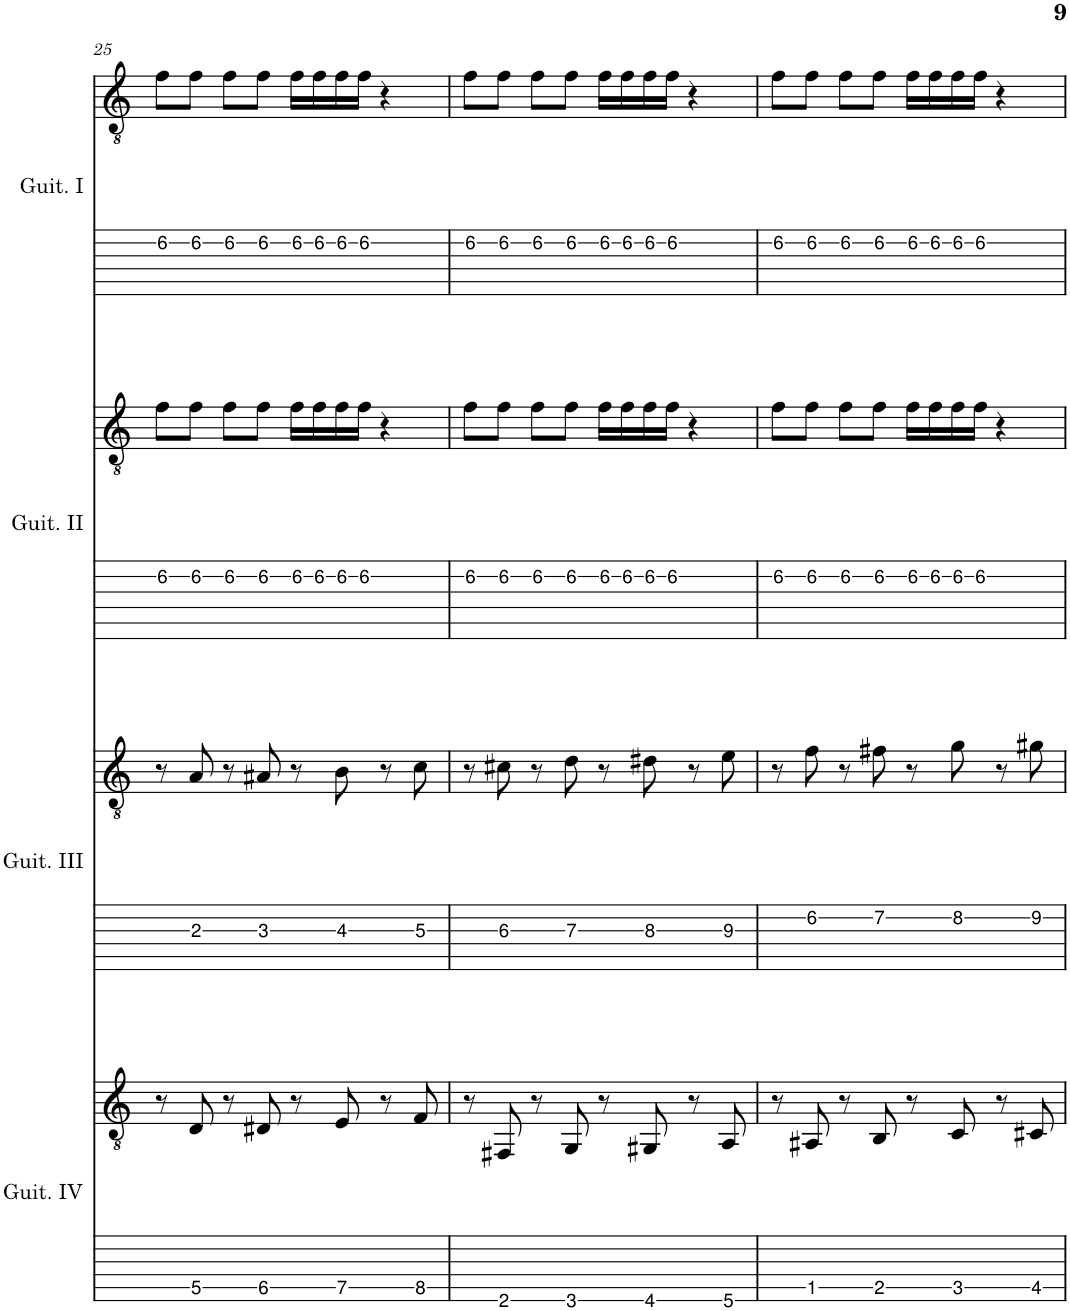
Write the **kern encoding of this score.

**kern	**kern	**kern	**kern	**kern	**kern	**kern	**kern
*part4	*part4	*part3	*part3	*part2	*part2	*part1	*part1
*staff8	*staff7	*staff6	*staff5	*staff4	*staff3	*staff2	*staff1
*I"Guitarra IV	*	*I"Guitarra III	*	*I"Guitarra II	*	*I"Guitarra I	*
*I'Guit. IV	*	*I'Guit. III	*	*I'Guit. II	*	*I'Guit. I	*
!!LO:PB:g=z
*	*clefGv2	*	*clefGv2	*	*clefGv2	*	*clefGv2
*k[]	*k[]	*k[]	*k[]	*k[]	*k[]	*k[]	*k[]
*M4/4	*M4/4	*M4/4	*M4/4	*M4/4	*M4/4	*M4/4	*M4/4
=25	=25	=25	=25	=25	=25	=25	=25
8r	8r	8r	8r	8fL	8f\L	8fL	8f\L
8D	8D/	8A	8A/	8fJ	8f\J	8fJ	8f\J
8r	8r	8r	8r	8fL	8f\L	8fL	8f\L
8D#X	8D#X/	8A#X	8A#X/	8fJ	8f\J	8fJ	8f\J
8r	8r	8r	8r	16fLL	16f\LL	16fLL	16f\LL
.	.	.	.	16fJ	16f\	16fJ	16f\
8E	8E/	8B	8B\	16fL	16f\	16fL	16f\
.	.	.	.	16fJJ	16f\JJ	16fJJ	16f\JJ
8r	8r	8r	8r	4r	4r	4r	4r
8F	8F/	8c	8c\	.	.	.	.
=26	=26	=26	=26	=26	=26	=26	=26
8r	8r	8r	8r	8fL	8f\L	8fL	8f\L
8FF#X	8FF#X/	8c#X	8c#X\	8fJ	8f\J	8fJ	8f\J
8r	8r	8r	8r	8fL	8f\L	8fL	8f\L
8GG	8GG/	8d	8d\	8fJ	8f\J	8fJ	8f\J
8r	8r	8r	8r	16fLL	16f\LL	16fLL	16f\LL
.	.	.	.	16fJ	16f\	16fJ	16f\
8GG#X	8GG#X/	8d#X	8d#X\	16fL	16f\	16fL	16f\
.	.	.	.	16fJJ	16f\JJ	16fJJ	16f\JJ
8r	8r	8r	8r	4r	4r	4r	4r
8AA	8AA/	8e	8e\	.	.	.	.
=27	=27	=27	=27	=27	=27	=27	=27
8r	8r	8r	8r	8fL	8f\L	8fL	8f\L
8AA#X	8AA#X/	8f	8f\	8fJ	8f\J	8fJ	8f\J
8r	8r	8r	8r	8fL	8f\L	8fL	8f\L
8BB	8BB/	8f#X	8f#X\	8fJ	8f\J	8fJ	8f\J
8r	8r	8r	8r	16fLL	16f\LL	16fLL	16f\LL
.	.	.	.	16fJ	16f\	16fJ	16f\
8C	8C/	8g	8g\	16fL	16f\	16fL	16f\
.	.	.	.	16fJJ	16f\JJ	16fJJ	16f\JJ
8r	8r	8r	8r	4r	4r	4r	4r
8C#X	8C#X/	8g#X	8g#X\	.	.	.	.
=	=	=	=	=	=	=	=
*-	*-	*-	*-	*-	*-	*-	*-
